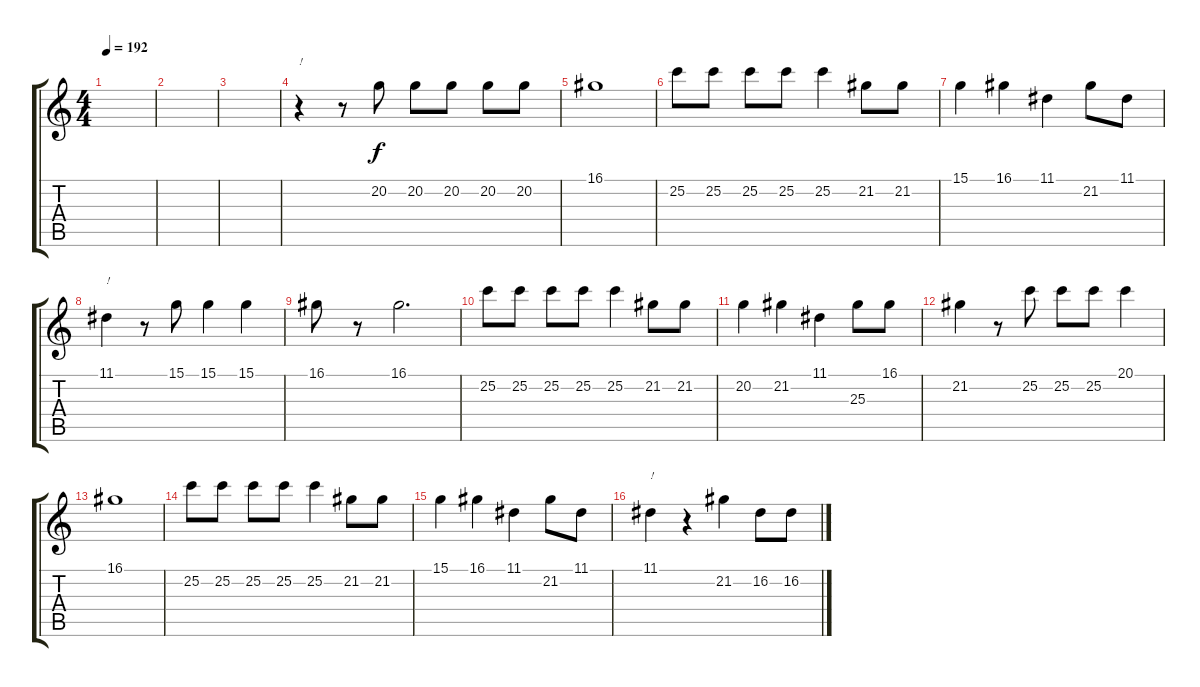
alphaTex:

\track "" {instrument lead2sawtooth}
\staff {score tabs}
\tuning (E4 B3 G3 D3 A2 E2) {hide}
\ts (4 4)
\tempo 192
\clef g2
\ks c
|
|
|
r.4{txt "!"} r.8 20.2.8{txt ""} 20.2.8 20.2.8 20.2.8{txt ""} 20.2.8 |
16.1.1{txt ""} |
25.2.8{txt ""} 25.2.8{txt ""} 25.2.8{txt ""} 25.2.8{txt ""} 25.2.4{txt ""} 21.2.8{txt ""} 21.2.8{txt ""} |
15.1.4{txt ""} 16.1.4{txt ""} 11.1.4{txt ""} 21.2.8{txt ""} 11.1.8 |
11.1.4{txt "!"} r.8 15.1.8{txt ""} 15.1.4{txt ""} 15.1.4{txt ""} |
16.1.8{txt ""} r.8 16.1.2{d txt ""} |
25.2.8{txt ""} 25.2.8{txt ""} 25.2.8{txt ""} 25.2.8{txt ""} 25.2.4{txt ""} 21.2.8{txt ""} 21.2.8{txt ""} |
20.2.4{txt ""} 21.2.4{txt ""} 11.1.4{txt ""} 25.3.8{txt ""} 16.1.8 |
21.2.4{txt ""} r.8 25.2.8{txt ""} 25.2.8{txt ""} 25.2.8{txt ""} 20.1.4{txt ""} |
16.1.1{txt ""} |
25.2.8{txt ""} 25.2.8{txt ""} 25.2.8{txt ""} 25.2.8{txt ""} 25.2.4{txt ""} 21.2.8{txt ""} 21.2.8{txt ""} |
15.1.4{txt ""} 16.1.4{txt ""} 11.1.4{txt ""} 21.2.8{txt ""} 11.1.8 |
11.1.4{txt "!"} r.4 21.2.4{txt ""} 16.2.8{txt ""} 16.2.8{txt ""}
